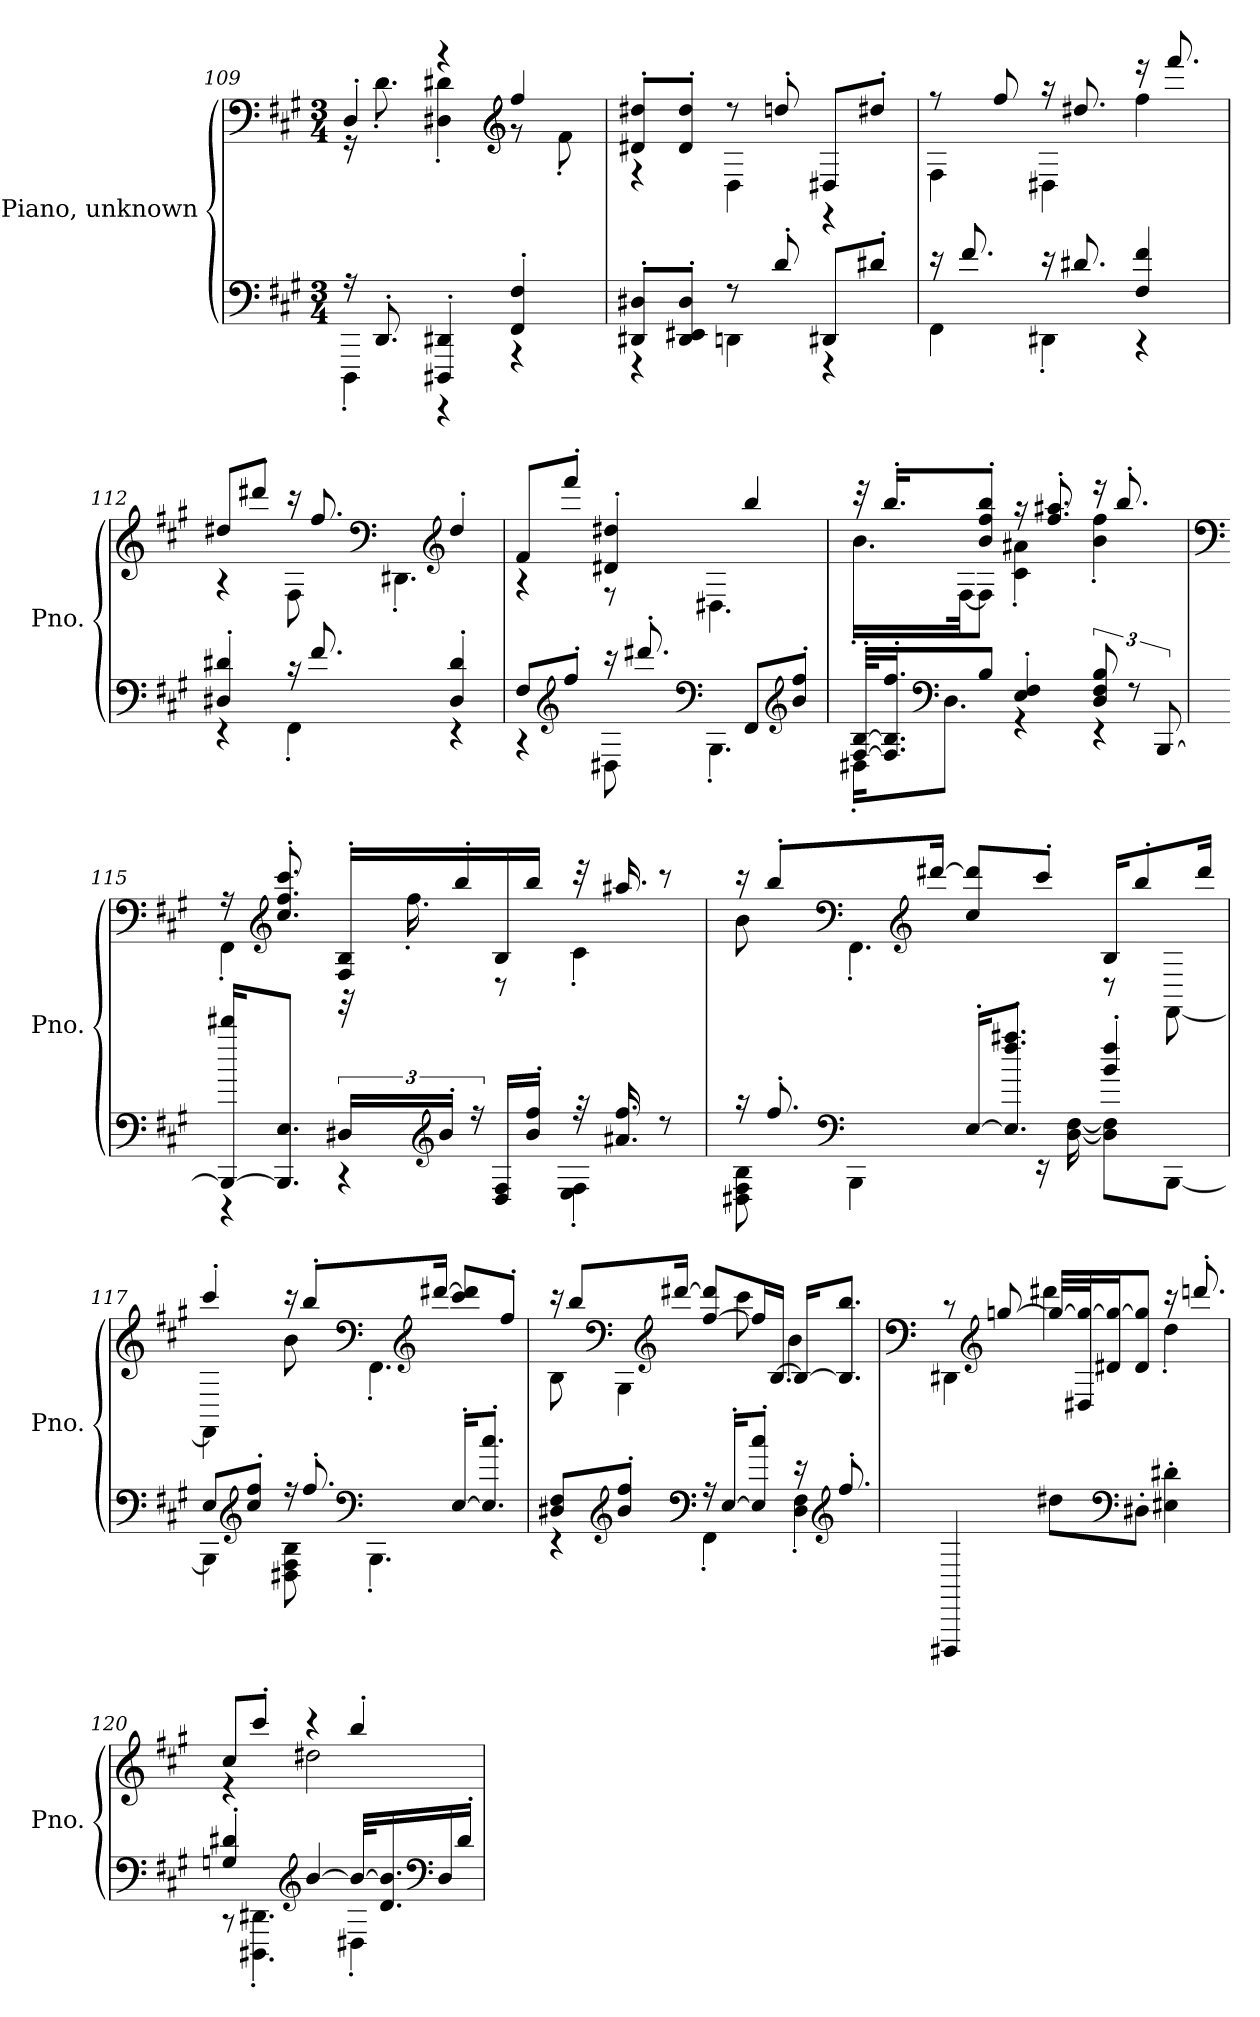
**kern	**kern
*part1	*part1
*staff2	*staff1
*I"Piano, unknown	*
*I'Pno.	*
!!LO:LB:g=z
*clefF4	*clefF4
*k[f#c#g#]	*k[f#c#g#]
*M3/4	*M3/4
=109	=109
*^	*^
16r	4DDD'\	4D'/	16r
8.DD'/	.	.	8.d'\
4DDD#X/' 4DD#X/'	4r	4r	4D#X\' 4d#X\'
*	*	*clefG2	*
4FF#/' 4F#/'	4r	4ff#/	8r
.	.	.	8f#'\
=110	=110	=110	=110
8DD#X/' 8D#X/'L	4r	8d#X/' 8dd#X/'L	4r
8DD#/' 8EE#X/' 8D#/'J	.	8d#/' 8dd#/'J	.
8r	4DDn\	8r	4D\
8d'/	.	8ddn'/	.
8DD#X/L	4r	8D#X/L	4r
8d#X'/J	.	8dd#X'/J	.
=111	=111	=111	=111
16r	4FF#\	8r	4F#\
8.f#/	.	.	.
.	.	8ff#/	.
16r	4DD#X'\	16r	4D#X\
8.d#X/	.	8.dd#X/	.
4F#/ 4f#/	4r	16r	4ff#\
.	.	8.fff#/	.
!!LO:LB:g=z	!!
=112	=112	=112	=112
4D#X/' 4d#X/'	4r	8dd#X/L	4r
.	.	8ddd#X'/J	.
16r	4FF#'\	16r	8F#\
8.f#/	.	8.ff#/	.
*	*	*clefF4	*
.	.	.	4.DD#X'\
*	*	*clefG2	*
4D#/' 4d#/'	4r	4dd#'/	.
=113	=113	=113	=113
8F#/L	4r	8f#/L	4r
*clefG2	*	*	*
8ff#'/J	.	8fff#'/J	.
16r	8D#X\	4d#X/' 4dd#X/'	8r
8.ddd#X'/	.	.	.
*clefF4	*	*	*
.	4.BBB'\	.	4.D#X\
8FF#/L	.	4bb/	.
*clefG2	*	*	*
8b/' 8ff#/'J	.	.	.
!!LO:PB:g=z	!!
=114	=114	=114	=114
[32F#/' [32B/'KLL	16D#X'\KL	32r	16.b'\LL
16.F#/]' 16.B/]' 16.ff#/'J	.	16.bb'/KL	.
*clefF4	*	*	*
.	8.D#\J	.	.
.	.	.	[32F#\JK
8B/J	.	8b/' 8ff#/' 8bb/'J	8F#\J]
4E/' 4F#/'	4r	16r	4c#\' 4a#X\'
.	.	8.ff#/' 8.aa#X/'	.
12D#/ 12F#/ 12B/	4r	16r	4b\' 4ff#\'
.	.	8.bb'/	.
12r	.	.	.
[12BBB/	.	.	.
=115	=115	=115	=115
*	*	*clefF4	*
16BBB/_ 16ddd#X/KL	4r	16r	4FF#'\
*	*	*clefG2	*
8.BBB/] 8.E/J	.	8.cc#/' 8.ff#/' 8.ccc#/'	.
24D#X/LL	4r	16F#/' 16B/'LL	32r
.	.	.	16.ff#'\
*clefG2	*	*	*
24b'/JJ	.	.	.
.	.	16bb'/	.
24r	.	.	.
16D#/ 16F#/LL	.	16B/	8r
16b/' 16ff#/'JJ	.	16bb/JJ	.
32r	4E\' 4F#\'	32r	4c#'\
16.a#X/ 16.ff#/	.	16.aa#X/	.
8r	.	8r	.
!!LO:LB:g=z	!!
=116	=116	=116	=116
16r	8D#X\ 8F#\ 8B\	16r	8b\
8.ff#'/	.	8bb'/L	.
*clefF4	*	*clefF4	*
.	4BBB\	.	4.FF#'\
*	*	*clefG2	*
.	.	[16ddd#X/Jk	.
[16E'/KL	.	8cc#/ 8ddd#/]L	.
8.E/]' 8.ff#/' 8.aa#X/'J	.	.	.
.	16r	8ccc#'/J	.
.	[16D#\ [16F#\	.	.
4b/' 4ff#/'	8D#\] 8F#\]L	16B/KL	8r
.	.	8bb'/	.
.	[8BBB\J	.	[8FF#\
.	.	16ddd#/Jk	.
=117	=117	=117	=117
8E/L	4BBB\]	4ccc#'/	4FF#\]
*clefG2	*	*	*
8cc#/' 8ff#/'J	.	.	.
16r	8D#X\ 8F#\ 8B\	16r	8b\
8.ff#'/	.	8bb'/L	.
*clefF4	*	*clefF4	*
.	4.BBB'\	.	4.FF#'\
*	*	*clefG2	*
.	.	[16ddd#X/Jk	.
[16E'/KL	.	8ccc#/ 8ddd#/]L	.
8.E/]' 8.cc#/'J	.	.	.
.	.	8ff#'/J	.
!!LO:LB:g=z	!!
=118	=118	=118	=118
8D#X/ 8F#/L	4r	16r	8B\
.	.	8bb/L	.
*clefG2	*	*clefF4	*
8b/' 8ff#/'J	.	.	4BBB\
*	*	*clefG2	*
.	.	[16ddd#X/Jk	.
*clefF4	*	*	*
16r	4FF#'\	[8ff#/ 8ddd#/]L	.
[16E'/KL	.	.	.
8E/]' 8cc#/'J	.	16ff#/L]	8ccc#\
.	.	[16B/JJ	.
16r	4D#\' 4F#\'	16B/KL_	4b'\
*clefG2	*	*	*
8.ff#'/	.	8.B/] 8.bb/J	.
*v	*v	*	*
=119	=119	=119
*	*clefF4	*
4DDD#X/	8r	4DD#X\
*	*clefG2	*
.	[8ggn/	.
8dd#X\L	32gg/LLL_	4ddd#X\
.	32D#X/ 32gg/_J	.
.	16d#X/ 16gg/_J	.
*clefF4	*	*
8D#X'\J	8d#/ 8gg/]J	.
4E#X\' 4d#X\'	16r	4dd'\
.	8.dddn'/	.
!!LO:LB:g=z	!!
=120	=120	=120
*^	*	*
4Gn/' 4d#X/'	8r	8cc#/L	4r
.	4.DDD#X\' 4.DD#X\'	8ccc#'/J	.
*clefG2	*	*	*
[4b/	.	4r	2dd#X\
32b/KLL_	4D#X'\	4bb'/	.
16.d#/ 16.b/]	.	.	.
*clefF4	*	*	*
16D#/	.	.	.
16d#'/JJ	.	.	.
*v	*v	*	*
*	*v	*v
=	=
*-	*-
